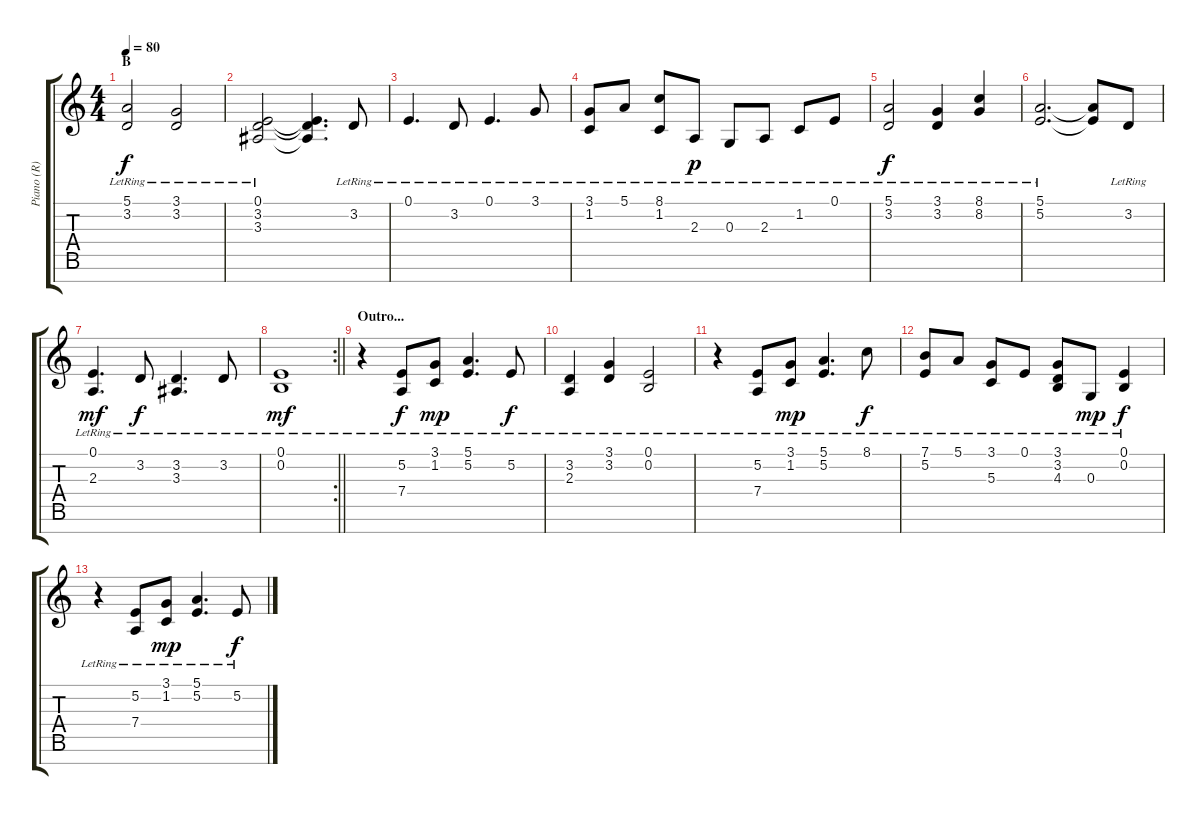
\track ("Piano (R)" "Piano (R)") {instrument brightacousticpiano}
\staff {score tabs}
\tuning (E4 B3 G3 D3 A2 E2 B1) {hide}
\ts (4 4)
\section ("" "B")
\tempo 80
\clef g2
\ks c
(5.1{lr} 3.2{lr}).2{dy f} (3.1{lr} 3.2{lr}).2 |
(0.1{lr} 3.2{lr} 3.3{lr}).2 (0.1{t} 3.2{t} 3.3{t}).4{d} 3.2{lr}.8 |
0.1{lr}.4{d} 3.2{lr}.8 0.1{lr}.4{d} 3.1{lr}.8 |
(3.1{lr} 1.2{lr}).8 5.1{lr}.8 (8.1{lr} 1.2{lr}).8 2.3{lr}.8{dy p} 0.3{lr}.8 2.3{lr}.8 1.2{lr}.8 0.1{lr}.8 |
(5.1{lr} 3.2{lr}).2{dy f} (3.1{lr} 3.2{lr}).4 (8.1{lr} 8.2{lr}).4 |
(5.1{lr} 5.2{lr}).2{d} (5.1{t} 5.2{t}).8 3.2{lr}.8 |
(0.1{lr} 2.3{lr}).4{d dy mf} 3.2{lr}.8{dy f} (3.2{lr} 3.3{lr}).4{d} 3.2{lr}.8 |
\rc 2
\barLineRight lightlight
(0.1{lr} 0.2{lr}).1{dy mf} |
\section ("" "Outro...")
r.4 (5.2{lr} 7.4{lr}).8{dy f} (3.1{lr} 1.2{lr}).8{dy mp} (5.1{lr} 5.2{lr}).4{d} 5.2{lr}.8{dy f} |
(3.2{lr} 2.3{lr}).4{volume 0} (3.1{lr} 3.2{lr}).4 (0.1{lr} 0.2{lr}).2 |
r.4 (5.2{lr} 7.4{lr}).8 (3.1{lr} 1.2{lr}).8{dy mp} (5.1{lr} 5.2{lr}).4{d} 8.1{lr}.8{dy f} |
(7.1{lr} 5.2{lr}).8 5.1{lr}.8 (3.1{lr} 5.3{lr}).8 0.1{lr}.8 (3.1{lr} 3.2{lr} 4.3{lr}).8 0.3{lr}.8{dy mp} (0.1{lr} 0.2{lr}).4{dy f} |
r.4 (5.2{lr} 7.4{lr}).8 (3.1{lr} 1.2{lr}).8{dy mp} (5.1{lr} 5.2{lr}).4{d} 5.2{lr}.8{dy f}
